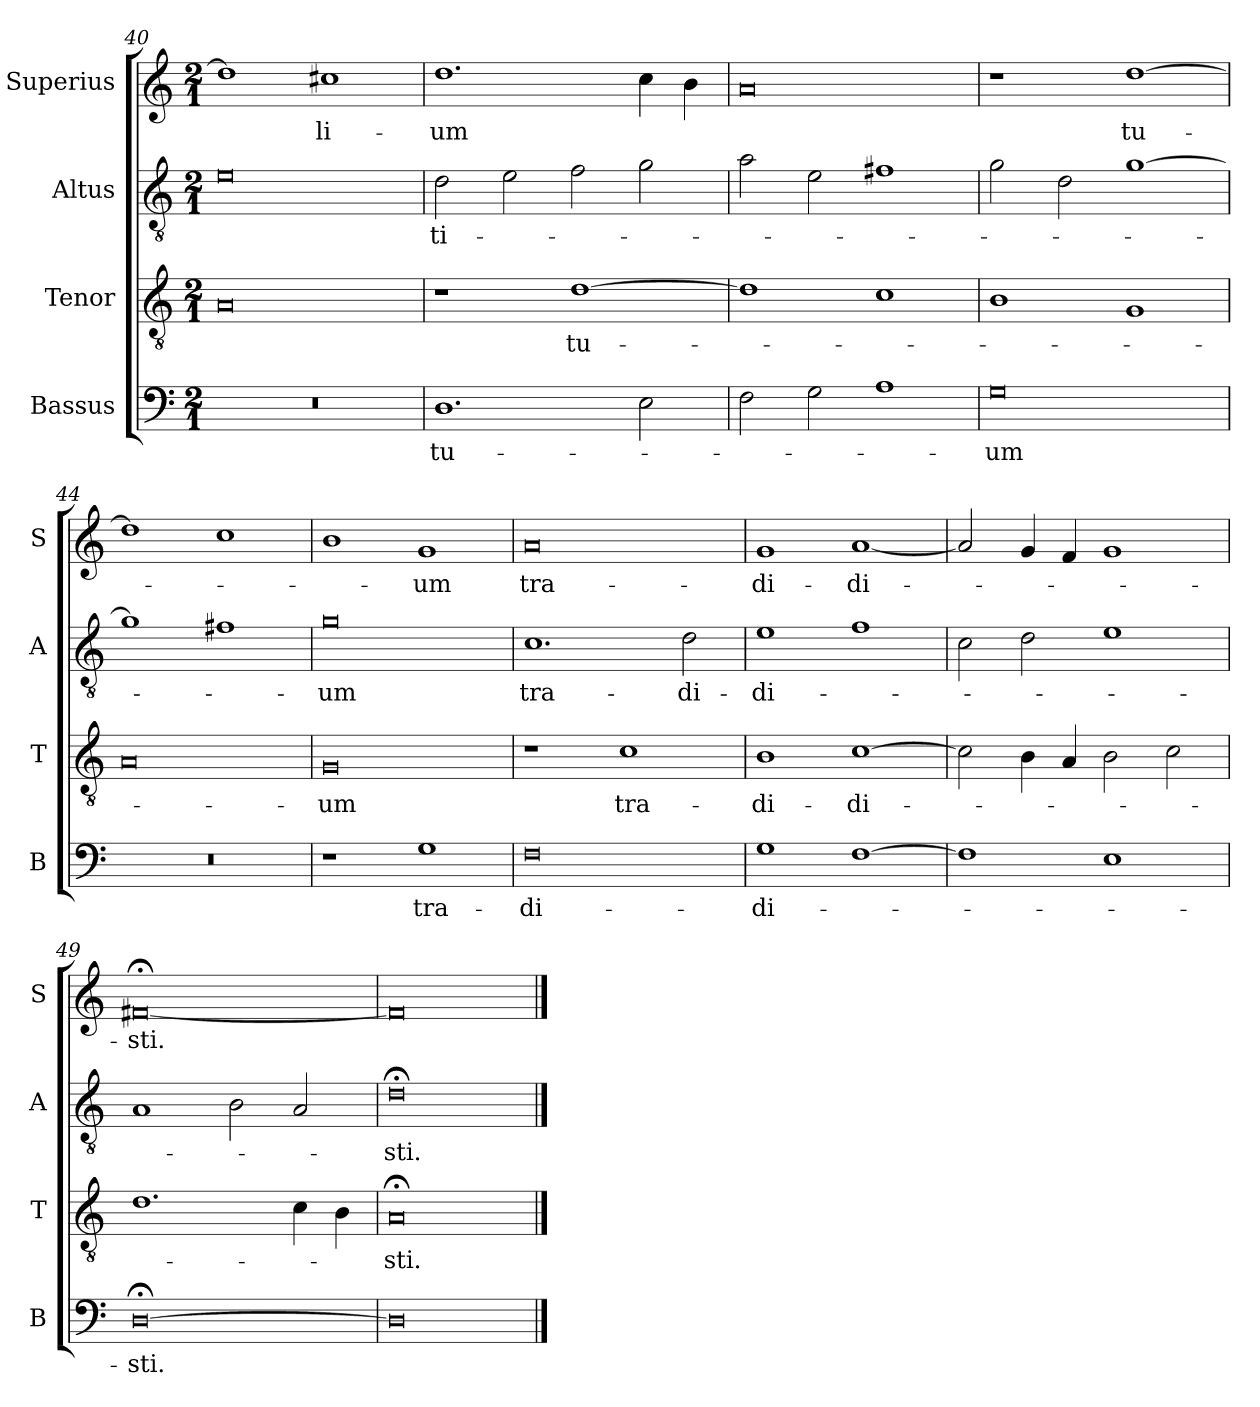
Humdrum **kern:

**kern	**text	**kern	**text	**kern	**text	**kern	**text
*part4	*part4	*part3	*part3	*part2	*part2	*part1	*part1
*staff4	*staff4	*staff3	*staff3	*staff2	*staff2	*staff1	*staff1
*I"Bassus	*	*I"Tenor	*	*I"Altus	*	*I"Superius	*
*I'B	*	*I'T	*	*I'A	*	*I'S	*
*clefF4	*	*clefGv2	*	*clefGv2	*	*clefG2	*
*k[]	*	*k[]	*	*k[]	*	*k[]	*
*M2/1	*	*M2/1	*	*M2/1	*	*M2/1	*
=40	=40	=40	=40	=40	=40	=40	=40
0r	.	0A	.	0e	.	1dd]	.
.	.	.	.	.	.	1cc#X	-li-
=41	=41	=41	=41	=41	=41	=41	=41
!	!LO:LY:i	!	!	!	!LO:LY:i	!	!
1.D	tu-	1r	.	2d	ti-	1.dd	-um
.	.	.	.	2e	.	.	.
!	!	!	!LO:LY:i	!	!	!	!
.	.	[1d	tu-	2f	.	.	.
2E	.	.	.	2g	.	4cc	.
.	.	.	.	.	.	4b	.
=42	=42	=42	=42	=42	=42	=42	=42
2F	.	1d]	.	2a	.	0a	.
2G	.	.	.	2e	.	.	.
1A	.	1c	.	1f#X	.	.	.
=43	=43	=43	=43	=43	=43	=43	=43
!	!LO:LY:i	!	!	!	!	!	!
0G	-um	1B	.	2g	.	1r	.
.	.	.	.	2d	.	.	.
.	.	1G	.	[1g	.	[1dd	tu-
=44	=44	=44	=44	=44	=44	=44	=44
0r	.	0A	.	1g]	.	1dd]	.
.	.	.	.	1f#X	.	1cc	.
=45	=45	=45	=45	=45	=45	=45	=45
!	!	!	!LO:LY:i	!	!LO:LY:i	!	!
1r	.	0G	-um	0g	-um	1b	.
!	!LO:LY:i	!	!	!	!	!	!
1G	tra-	.	.	.	.	1g	-um
=46	=46	=46	=46	=46	=46	=46	=46
!	!LO:LY:i	!	!	!	!LO:LY:i	!	!
0F	-di-	1r	.	1.c	tra-	0a	tra-
!	!	!	!LO:LY:i	!	!	!	!
.	.	1c	tra-	.	.	.	.
!	!	!	!	!	!LO:LY:i	!	!
.	.	.	.	2d	-di-	.	.
=47	=47	=47	=47	=47	=47	=47	=47
!	!LO:LY:i	!	!LO:LY:i	!	!LO:LY:i	!	!
1G	-di-	1B	-di-	1e	-di-	1g	-di-
!	!	!	!LO:LY:i	!	!	!	!
[1F	.	[1c	-di-	1f	.	[1a	-di-
=48	=48	=48	=48	=48	=48	=48	=48
1F]	.	2c]	.	2c	.	2a]	.
.	.	4B	.	2d	.	4g	.
.	.	4A	.	.	.	4f	.
1E	.	2B	.	1e	.	1g	.
.	.	2c	.	.	.	.	.
=49	=49	=49	=49	=49	=49	=49	=49
!	!LO:LY:i	!	!	!	!	!	!
[0D;<	-sti.	1.d	.	1A	.	[0f#X;<	-sti.
.	.	.	.	2B	.	.	.
.	.	4c	.	2A	.	.	.
.	.	4B	.	.	.	.	.
=50	=50	=50	=50	=50	=50	=50	=50
!	!	!	!LO:LY:i	!	!LO:LY:i	!	!
0D]	.	0A;<	-sti.	0d;<	-sti.	0f#]	.
==	==	==	==	==	==	==	==
*-	*-	*-	*-	*-	*-	*-	*-
